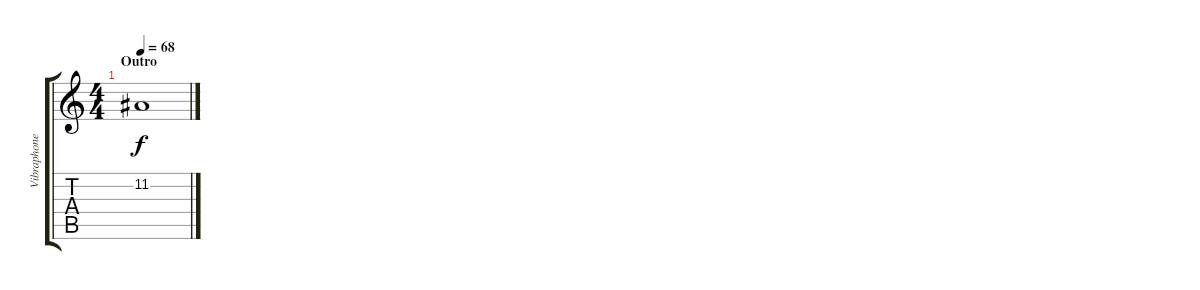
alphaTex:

\track ("Vibraphone" "Vibraphone") {instrument vibraphone}
\staff {score tabs}
\tuning (E4 B3 G3 D3 A2 E2) {hide}
\ts (4 4)
\section ("" "Outro")
\tempo 68
\clef g2
\ks c
11.2.1{dy f}
